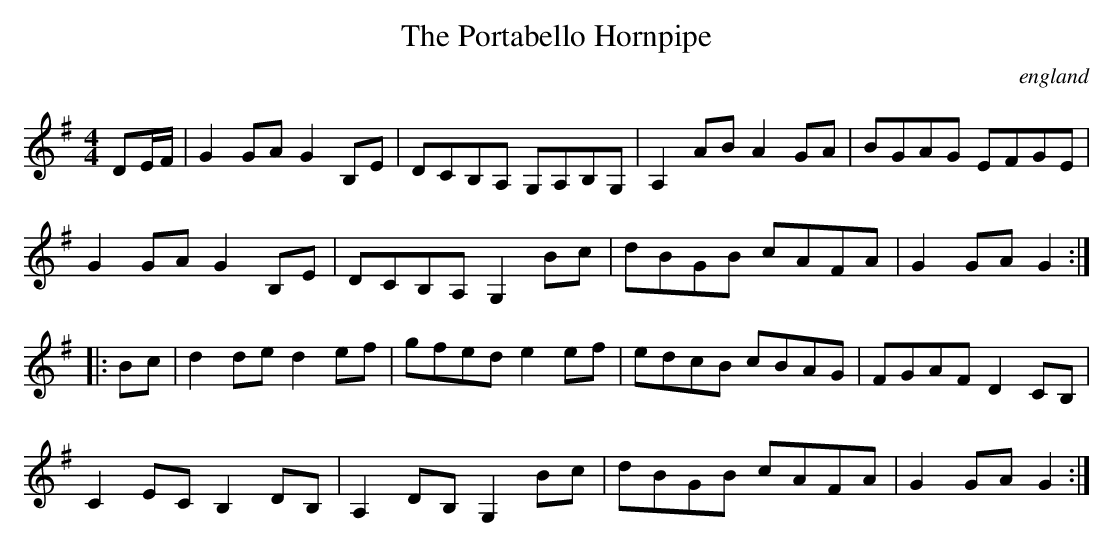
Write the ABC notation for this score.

X:1
T:The Portabello Hornpipe
O:england
M:4/4
L:1/8
K:G
DE/2F/2|G2GA G2B,E|DCB,A, G,A,B,G,|A,2AB A2GA|BGAG EFGE|
G2GA G2B,E|DCB,A, G,2Bc|dBGB cAFA|G2GA G2:|
|:Bc|d2de d2ef|gfed e2ef|edcB cBAG|FGAF D2CB,|
C2EC B,2DB,|A,2DB, G,2Bc|dBGB cAFA|G2GA G2:|
